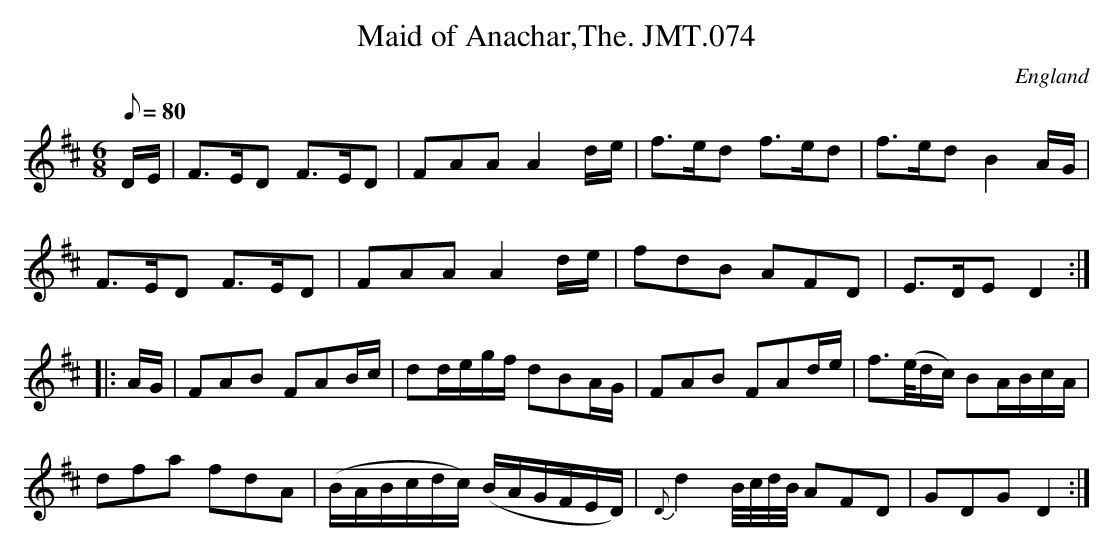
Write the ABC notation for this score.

X:1
T:Maid of Anachar,The. JMT.074
M:6/8
L:1/8
Q:80
O:England
K:D
D/E/|F>ED F>ED|FAAA2d/e/|f>ed f>ed|f>edB2A/G/|!
F>ED F>ED|FAAA2d/e/|fdB AFD|E>DED2:|!
|:A/G/|FAB FAB/c/|dd/e/g/f/ dBA/G/|FAB FAd/e/|f>(e/d/c/) BA/B/c/A/|!
dfa fdA|(B/A/B/c/d/c/) (B/A/G/F/E/D/)|{D}d2B/4c/4d/4B/4 AFD|GDG D2:|]
